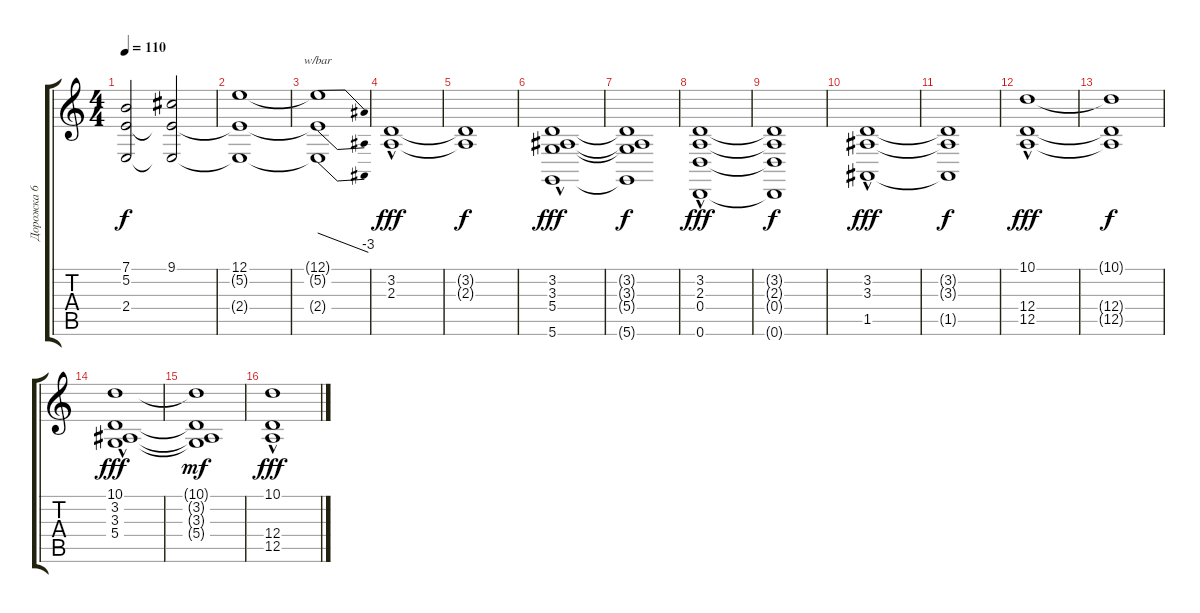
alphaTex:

\track ("Дорожка 6" "Дорожка 6") {instrument stringensemble1}
\staff {score tabs}
\tuning (E4 B3 G3 D3 A2 D2) {hide}
\ts (4 4)
\tempo 110
\clef g2
\ks c
(7.1{t} 5.2{t} 2.4{t}).2{dy f} (9.1 5.2{t} 2.4{t}).2 |
(12.1 5.2{t} 2.4{t}).1 |
(12.1{t} 5.2{t} 2.4{t}).1{tbe (dive default 0 0 60 -12)} |
(3.2{hac} 2.3{hac}).1{dy fff instrument stringensemble1} |
(3.2{t} 2.3{t}).1{dy f} |
(3.2 3.3 5.4{hac} 5.6{hac}).1{dy fff} |
(3.2{t} 3.3{t} 5.4{t} 5.6{t}).1{dy f} |
(3.2{hac} 2.3{hac} 0.4{hac} 0.6{hac}).1{dy fff} |
(3.2{t} 2.3{t} 0.4{t} 0.6{t}).1{dy f} |
(3.2{hac} 3.3{hac} 1.5{hac}).1{dy fff} |
(3.2{t} 3.3{t} 1.5{t}).1{dy f} |
(10.1{hac} 12.4{hac} 12.5{hac}).1{dy fff} |
(10.1{t} 12.4{t} 12.5{t}).1{dy f} |
(10.1{hac} 3.2{hac} 3.3 5.4{hac}).1{dy fff} |
(10.1{t} 3.2{t} 3.3{t} 5.4{t}).1{dy mf} |
(10.1{hac} 12.4{hac} 12.5{hac}).1{dy fff}
